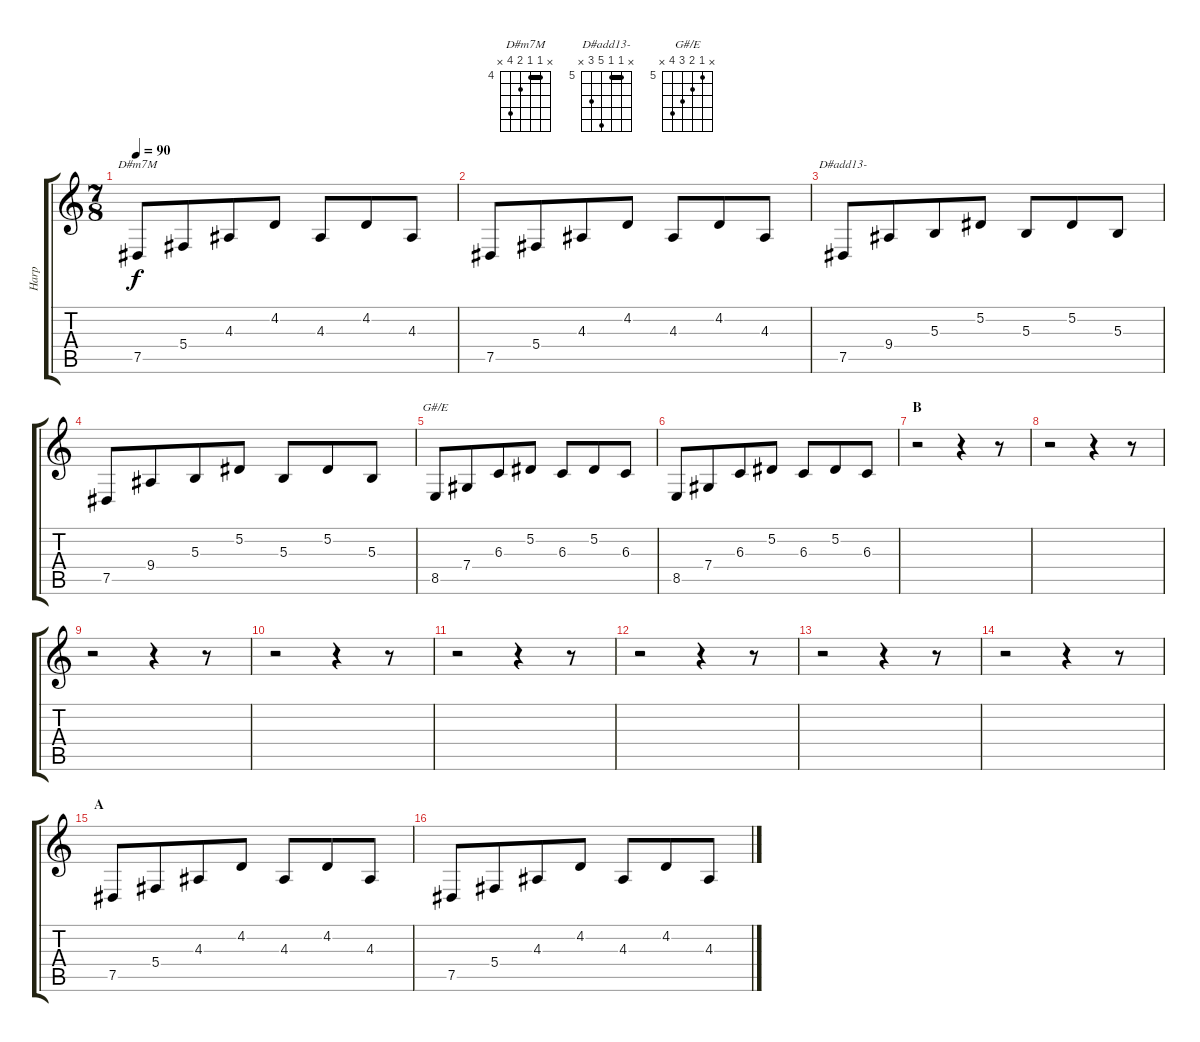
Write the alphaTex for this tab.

\track ("Harp" "Harp") {instrument orchestralharp}
\staff {score tabs}
\tuning (Eb4 Bb3 Gb3 Db3 Ab2 Eb2) {hide}
\chord ("D#m7M" x 4 4 5 7 x) {firstfret 4 barre 4}
\chord ("D#add13-" x 5 5 9 7 x) {firstfret 5 barre 5}
\chord ("G#/E" x 5 6 7 8 x) {firstfret 5}
\ts (7 8)
\tempo 90
\clef g2
\ks c
7.5.8{ch "D#m7M" dy f} 5.4.8 4.3.8 4.2.8 4.3.8 4.2.8 4.3.8 |
7.5.8 5.4.8 4.3.8 4.2.8 4.3.8 4.2.8 4.3.8 |
7.5.8{ch "D#add13-"} 9.4.8 5.3.8 5.2.8 5.3.8 5.2.8 5.3.8 |
7.5.8 9.4.8 5.3.8 5.2.8 5.3.8 5.2.8 5.3.8 |
8.5.8{ch "G#/E"} 7.4.8 6.3.8 5.2.8 6.3.8 5.2.8 6.3.8 |
8.5.8 7.4.8 6.3.8 5.2.8 6.3.8 5.2.8 6.3.8 |
\section ("" "B")
r.2 r.4 r.8 |
r.2 r.4 r.8 |
r.2 r.4 r.8 |
r.2 r.4 r.8 |
r.2 r.4 r.8 |
r.2 r.4 r.8 |
r.2 r.4 r.8 |
r.2 r.4 r.8 |
\section ("" "A")
7.5.8 5.4.8 4.3.8 4.2.8 4.3.8 4.2.8 4.3.8 |
7.5.8 5.4.8 4.3.8 4.2.8 4.3.8 4.2.8 4.3.8
